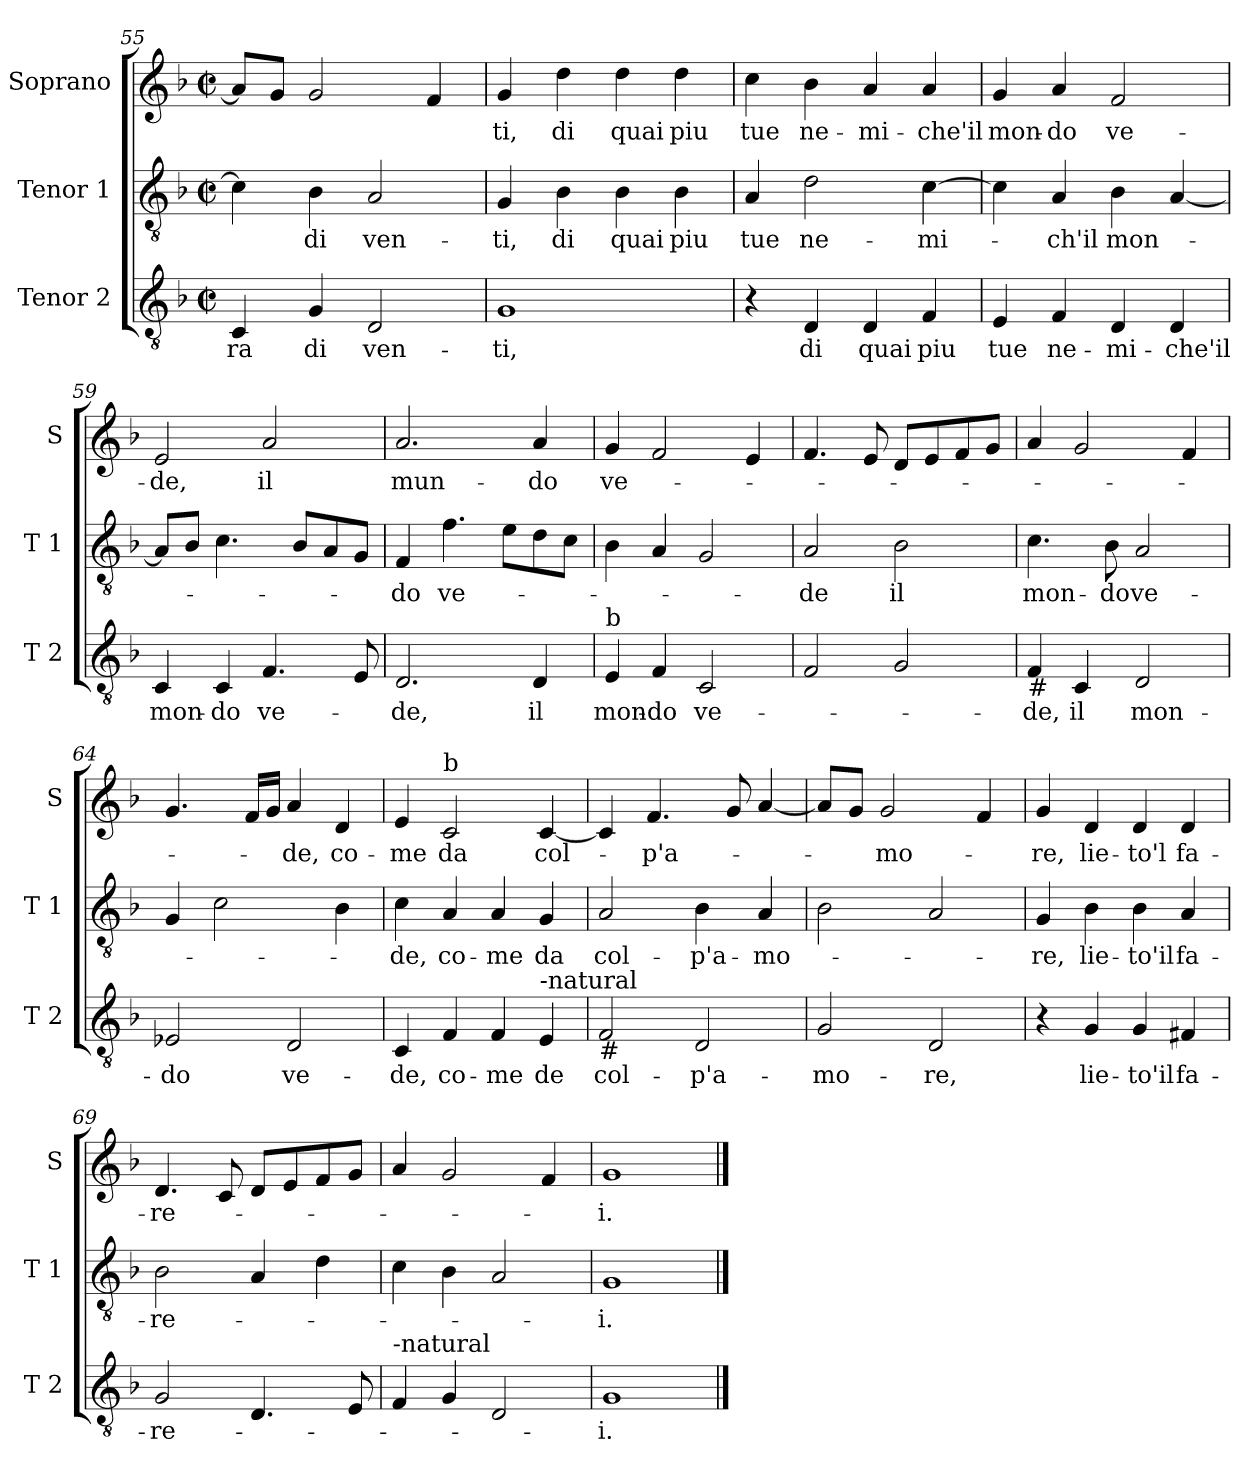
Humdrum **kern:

**kern	**text	**kern	**text	**kern	**text
*part3	*part3	*part2	*part2	*part1	*part1
*staff3	*staff3	*staff2	*staff2	*staff1	*staff1
*I"Tenor 2	*	*I"Tenor 1	*	*I"Soprano	*
*I'T 2	*	*I'T 1	*	*I'S	*
*clefGv2	*	*clefGv2	*	*clefG2	*
*k[b-]	*	*k[b-]	*	*k[b-]	*
*F:	*	*F:	*	*F:	*
*M2/2	*	*M2/2	*	*M2/2	*
*met(c|)	*	*met(c|)	*	*met(c|)	*
=55	=55	=55	=55	=55	=55
!	!LO:LY:b	!	!	!	!
4C/	-ra	4c\]	.	8a/L]	.
.	.	.	.	8g/J	.
!	!LO:LY:b	!	!LO:LY:b	!	!
4G/	di	4B-\	di	2g/	.
!	!LO:LY:b	!	!LO:LY:b	!	!
2D/	ven-	2A/	ven-	.	.
.	.	.	.	4f/	.
=56	=56	=56	=56	=56	=56
!	!LO:LY:b	!	!LO:LY:b	!	!LO:LY:b
1G	-ti,	4G/	-ti,	4g/	-ti,
!	!	!	!LO:LY:b	!	!LO:LY:b
.	.	4B-\	di	4dd\	di
!	!	!	!LO:LY:b	!	!LO:LY:b
.	.	4B-\	quai	4dd\	quai
!	!	!	!LO:LY:b	!	!LO:LY:b
.	.	4B-\	piu	4dd\	piu
!!LO:PB:g=z
=57	=57	=57	=57	=57	=57
!	!	!	!LO:LY:b	!	!LO:LY:b
4r	.	4A/	tue	4cc\	tue
!	!LO:LY:b	!	!LO:LY:b	!	!LO:LY:b
4D/	di	2d\	ne-	4b-\	ne-
!	!LO:LY:b	!	!	!	!LO:LY:b
4D/	quai	.	.	4a/	-mi-
!	!LO:LY:b	!	!LO:LY:b	!	!LO:LY:b
4F/	piu	[4c\	-mi-	4a/	-che'il
=58	=58	=58	=58	=58	=58
!	!LO:LY:b	!	!	!	!LO:LY:b
4E/	tue	4c\]	.	4g/	mon-
!	!LO:LY:b	!	!LO:LY:b	!	!LO:LY:b
4F/	ne-	4A/	-ch'il	4a/	-do
!	!LO:LY:b	!	!LO:LY:b	!	!LO:LY:b
4D/	-mi-	4B-\	mon-	2f/	ve-
!	!LO:LY:b	!	!	!	!
4D/	-che'il	[4A/	.	.	.
=59	=59	=59	=59	=59	=59
!	!LO:LY:b	!	!	!	!LO:LY:b
4C/	mon-	8A/L]	.	2e/	-de,
.	.	8B-/J	.	.	.
!	!LO:LY:b	!	!	!	!
4C/	-do	4.c\	.	.	.
!	!LO:LY:b	!	!	!	!LO:LY:b
4.F/	ve-	.	.	2a/	il
.	.	8B-/L	.	.	.
.	.	8A/	.	.	.
8E/	.	8G/J	.	.	.
=60	=60	=60	=60	=60	=60
!	!LO:LY:b	!	!LO:LY:b	!	!LO:LY:b
2.D/	-de,	4F/	-do	2.a/	mun-
!	!	!	!LO:LY:b	!	!
.	.	4.f\	ve-	.	.
.	.	8e\L	.	.	.
!	!LO:LY:b	!	!	!	!LO:LY:b
4D/	il	8d\	.	4a/	-do
.	.	8c\J	.	.	.
=61	=61	=61	=61	=61	=61
!LO:TX:a:t=b	!	!	!	!	!
!	!LO:LY:b	!	!	!	!LO:LY:b
4E/	mon-	4B-\	.	4g/	ve-
!	!LO:LY:b	!	!	!	!
4F/	-do	4A/	.	2f/	.
!	!LO:LY:b	!	!	!	!
2C/	ve-	2G/	.	.	.
.	.	.	.	4e/	.
!!LO:LB:g=z
=62	=62	=62	=62	=62	=62
!	!	!	!LO:LY:b	!	!
2F/	.	2A/	-de	4.f/	.
.	.	.	.	8e/	.
!	!	!	!LO:LY:b	!	!
2G/	.	2B-\	il	8d/L	.
.	.	.	.	8e/	.
.	.	.	.	8f/	.
.	.	.	.	8g/J	.
=63	=63	=63	=63	=63	=63
!LO:TX:b:t=#	!	!	!	!	!
!	!LO:LY:b	!	!LO:LY:b	!	!
4F/	-de,	4.c\	mon-	4a/	.
!	!LO:LY:b	!	!	!	!
4C/	il	.	.	2g/	.
!	!	!	!LO:LY:b	!	!
.	.	8B-\	-do	.	.
!	!LO:LY:b	!	!LO:LY:b	!	!
2D/	mon-	2A/	ve-	.	.
.	.	.	.	4f/	.
=64	=64	=64	=64	=64	=64
!	!LO:LY:b	!	!	!	!
2E-X/	-do	4G/	.	4.g/	.
.	.	2c\	.	.	.
.	.	.	.	16f/LL	.
.	.	.	.	16g/JJ	.
!	!LO:LY:b	!	!	!	!LO:LY:b
2D/	ve-	.	.	4a/	-de,
!	!	!	!	!	!LO:LY:b
.	.	4B-\	.	4d/	co-
=65	=65	=65	=65	=65	=65
!	!LO:LY:b	!	!LO:LY:b	!	!LO:LY:b
4C/	-de,	4c\	-de,	4e/	-me
!	!	!	!	!LO:TX:a:t=b	!
!	!LO:LY:b	!	!LO:LY:b	!	!LO:LY:b
4F/	co-	4A/	co-	2c/	da
!	!LO:LY:b	!	!LO:LY:b	!	!
4F/	-me	4A/	-me	.	.
!LO:TX:a:t=-natural	!	!	!	!	!
!	!LO:LY:b	!	!LO:LY:b	!	!LO:LY:b
4E/	de	4G/	da	[4c/	col-
=66	=66	=66	=66	=66	=66
!LO:TX:b:t=#	!	!	!	!	!
!	!LO:LY:b	!	!LO:LY:b	!	!
2F/	col-	2A/	col-	4c/]	.
!	!	!	!	!	!LO:LY:b
.	.	.	.	4.f/	-p'a-
!	!LO:LY:b	!	!LO:LY:b	!	!
2D/	-p'a-	4B-\	-p'a-	.	.
.	.	.	.	8g/	.
!	!	!	!LO:LY:b	!	!
.	.	4A/	-mo-	[4a/	.
!!LO:LB:g=z
=67	=67	=67	=67	=67	=67
!	!LO:LY:b	!	!	!	!
2G/	-mo-	2B-\	.	8a/L]	.
.	.	.	.	8g/J	.
!	!	!	!	!	!LO:LY:b
.	.	.	.	2g/	-mo-
!	!LO:LY:b	!	!	!	!
2D/	-re,	2A/	.	.	.
.	.	.	.	4f/	.
=68	=68	=68	=68	=68	=68
!	!	!	!LO:LY:b	!	!LO:LY:b
4r	.	4G/	-re,	4g/	-re,
!	!LO:LY:b	!	!LO:LY:b	!	!LO:LY:b
4G/	lie-	4B-\	lie-	4d/	lie-
!	!LO:LY:b	!	!LO:LY:b	!	!LO:LY:b
4G/	-to'il	4B-\	-to'il	4d/	-to'l
!	!LO:LY:b	!	!LO:LY:b	!	!LO:LY:b
4F#X/	fa-	4A/	fa-	4d/	fa-
=69	=69	=69	=69	=69	=69
!	!LO:LY:b	!	!LO:LY:b	!	!LO:LY:b
2G/	-re-	2B-\	-re-	4.d/	-re-
.	.	.	.	8c/	.
4.D/	.	4A/	.	8d/L	.
.	.	.	.	8e/	.
.	.	4d\	.	8f/	.
8E/	.	.	.	8g/J	.
=70	=70	=70	=70	=70	=70
!LO:TX:a:t=-natural	!	!	!	!	!
4F/	.	4c\	.	4a/	.
4G/	.	4B-\	.	2g/	.
2D/	.	2A/	.	.	.
.	.	.	.	4f/	.
=71	=71	=71	=71	=71	=71
!	!LO:LY:b	!	!LO:LY:b	!	!LO:LY:b
1G	-i.	1G	-i.	1g	-i.
==	==	==	==	==	==
*-	*-	*-	*-	*-	*-
